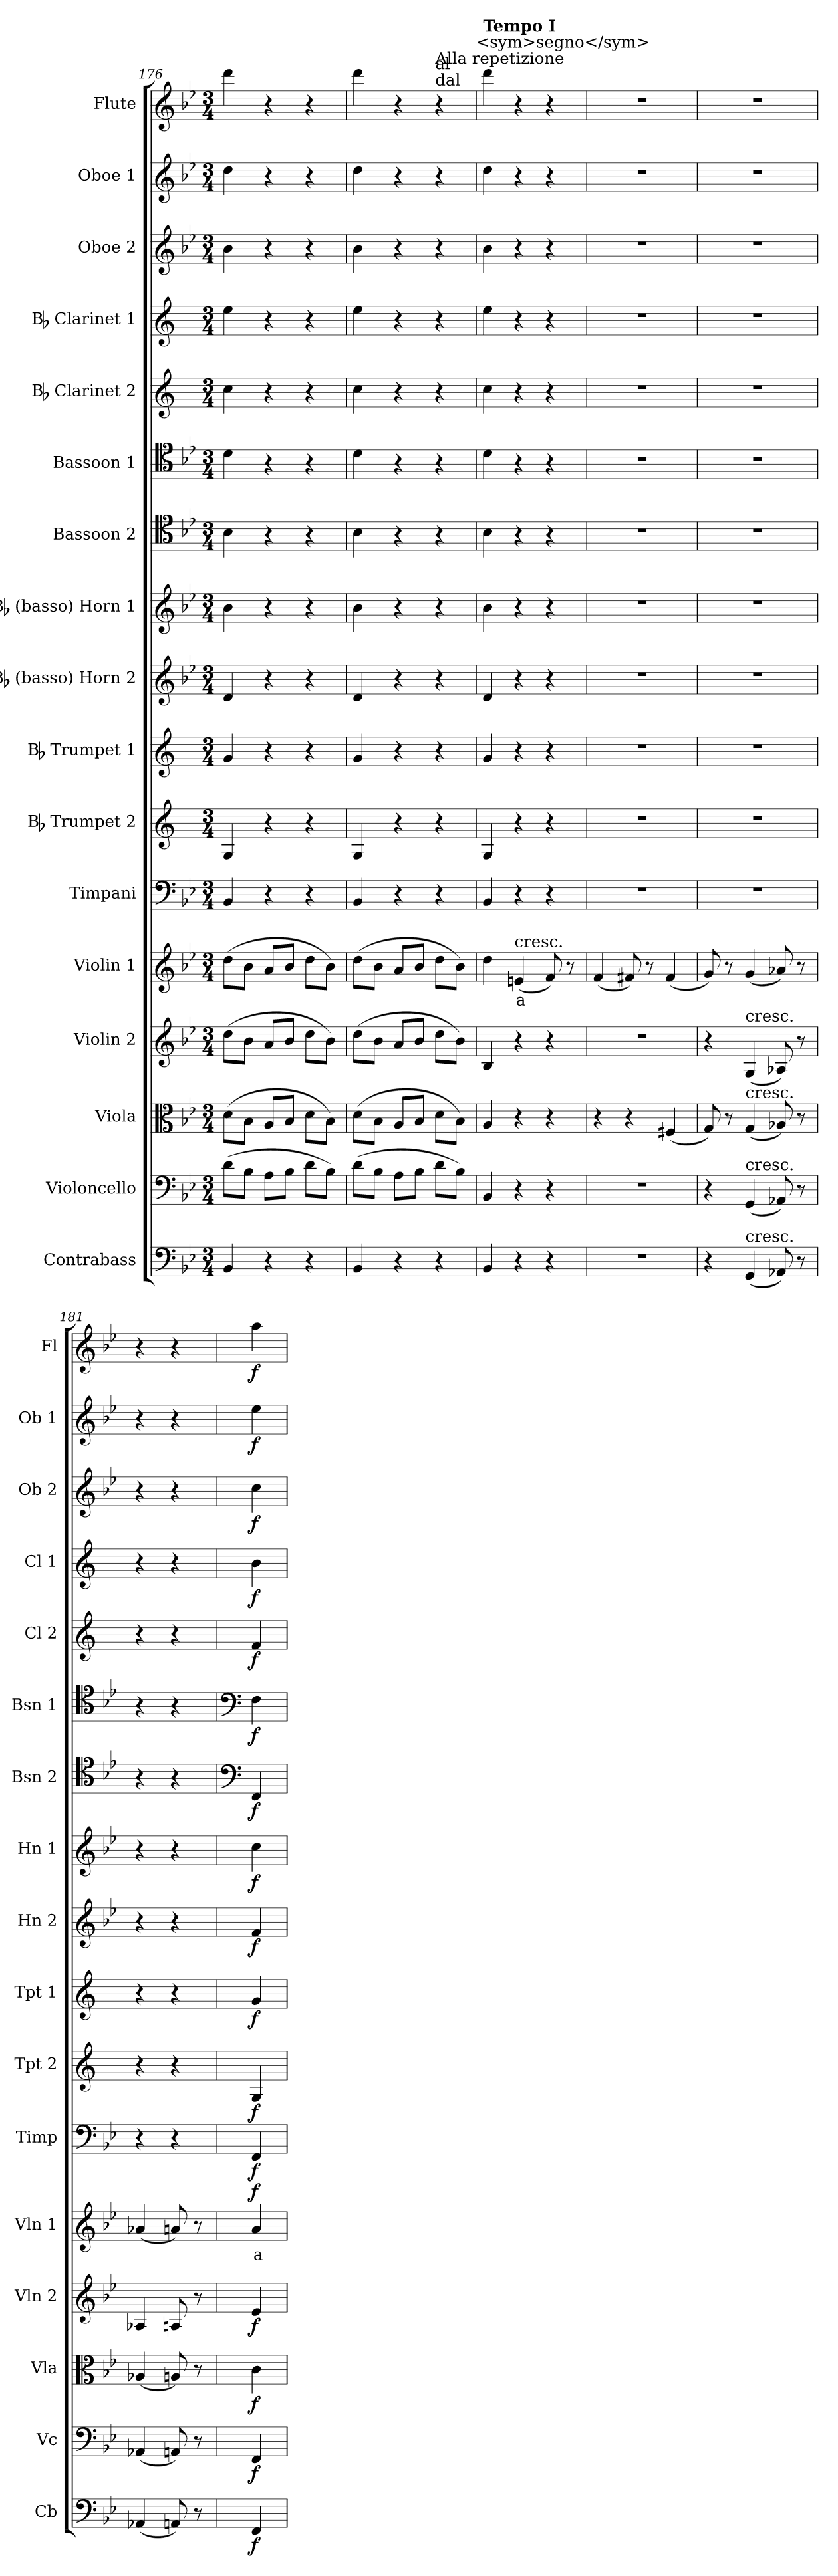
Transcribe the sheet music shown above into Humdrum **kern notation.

**kern	**dynam	**kern	**dynam	**kern	**dynam	**kern	**dynam	**kern	**text	**dynam	**kern	**dynam	**kern	**dynam	**kern	**dynam	**kern	**dynam	**kern	**dynam	**kern	**dynam	**kern	**dynam	**kern	**dynam	**kern	**dynam	**kern	**dynam	**kern	**dynam	**kern	**dynam
*part17	*part17	*part16	*part16	*part15	*part15	*part14	*part14	*part13	*part13	*part13	*part12	*part12	*part11	*part11	*part10	*part10	*part9	*part9	*part8	*part8	*part7	*part7	*part6	*part6	*part5	*part5	*part4	*part4	*part3	*part3	*part2	*part2	*part1	*part1
*staff17	*staff17	*staff16	*staff16	*staff15	*staff15	*staff14	*staff14	*staff13	*staff13	*staff13	*staff12	*staff12	*staff11	*staff11	*staff10	*staff10	*staff9	*staff9	*staff8	*staff8	*staff7	*staff7	*staff6	*staff6	*staff5	*staff5	*staff4	*staff4	*staff3	*staff3	*staff2	*staff2	*staff1	*staff1
*I"Contrabass	*	*I"Violoncello	*	*I"Viola	*	*I"Violin 2	*	*I"Violin 1	*	*	*I"Timpani	*	*I"Bb Trumpet 2	*	*I"Bb Trumpet 1	*	*I"Bb (basso) Horn 2	*	*I"Bb (basso) Horn 1	*	*I"Bassoon 2	*	*I"Bassoon 1	*	*I"Bb Clarinet 2	*	*I"Bb Clarinet 1	*	*I"Oboe 2	*	*I"Oboe 1	*	*I"Flute	*
*I'Cb	*	*I'Vc	*	*I'Vla	*	*I'Vln 2	*	*I'Vln 1	*	*	*I'Timp	*	*I'Tpt 2	*	*I'Tpt 1	*	*I'Hn 2	*	*I'Hn 1	*	*I'Bsn 2	*	*I'Bsn 1	*	*I'Cl 2	*	*I'Cl 1	*	*I'Ob 2	*	*I'Ob 1	*	*I'Fl	*
*clefF4	*	*clefF4	*	*clefC3	*	*clefG2	*	*clefG2	*	*	*clefF4	*	*clefG2	*	*clefG2	*	*clefG2	*	*clefG2	*	*clefC4	*	*clefC4	*	*clefG2	*	*clefG2	*	*clefG2	*	*clefG2	*	*clefG2	*
*ITrd7c12	*	*	*	*	*	*	*	*	*	*	*	*	*ITrd1c2	*	*ITrd1c2	*	*ITrd8c14	*	*ITrd8c14	*	*	*	*	*	*ITrd1c2	*	*ITrd1c2	*	*	*	*	*	*	*
*k[b-e-]	*	*k[b-e-]	*	*k[b-e-]	*	*k[b-e-]	*	*k[b-e-]	*	*	*k[b-e-]	*	*k[b-e-]	*	*k[b-e-]	*	*k[b-e-]	*	*k[b-e-]	*	*k[b-e-]	*	*k[b-e-]	*	*k[b-e-]	*	*k[b-e-]	*	*k[b-e-]	*	*k[b-e-]	*	*k[b-e-]	*
*M3/4	*	*M3/4	*	*M3/4	*	*M3/4	*	*M3/4	*	*	*M3/4	*	*M3/4	*	*M3/4	*	*M3/4	*	*M3/4	*	*M3/4	*	*M3/4	*	*M3/4	*	*M3/4	*	*M3/4	*	*M3/4	*	*M3/4	*
=176	=176	=176	=176	=176	=176	=176	=176	=176	=176	=176	=176	=176	=176	=176	=176	=176	=176	=176	=176	=176	=176	=176	=176	=176	=176	=176	=176	=176	=176	=176	=176	=176	=176	=176
4BBB-/	.	(8d\L	.	(8d\L	.	(8dd\L	.	(8dd\L	.	.	4BB-/	.	4F/	.	4f/	.	4D/	.	4B-\	.	4B-\	.	4d\	.	4b-\	.	4dd\	.	4b-\	.	4dd\	.	4ddd\	.
.	.	8B-\J	.	8B-\J	.	8b-\J	.	8b-\J	.	.	.	.	.	.	.	.	.	.	.	.	.	.	.	.	.	.	.	.	.	.	.	.	.	.
4r	.	8A\L	.	8A/L	.	8a/L	.	8a/L	.	.	4r	.	4r	.	4r	.	4r	.	4r	.	4r	.	4r	.	4r	.	4r	.	4r	.	4r	.	4r	.
.	.	8B-\J	.	8B-/J	.	8b-/J	.	8b-/J	.	.	.	.	.	.	.	.	.	.	.	.	.	.	.	.	.	.	.	.	.	.	.	.	.	.
4r	.	8d\L	.	8d\L	.	8dd\L	.	8dd\L	.	.	4r	.	4r	.	4r	.	4r	.	4r	.	4r	.	4r	.	4r	.	4r	.	4r	.	4r	.	4r	.
.	.	8B-\J)	.	8B-\J)	.	8b-\J)	.	8b-\J)	.	.	.	.	.	.	.	.	.	.	.	.	.	.	.	.	.	.	.	.	.	.	.	.	.	.
=177	=177	=177	=177	=177	=177	=177	=177	=177	=177	=177	=177	=177	=177	=177	=177	=177	=177	=177	=177	=177	=177	=177	=177	=177	=177	=177	=177	=177	=177	=177	=177	=177	=177	=177
4BBB-/	.	(8d\L	.	(8d\L	.	(8dd\L	.	(8dd\L	.	.	4BB-/	.	4F/	.	4f/	.	4D/	.	4B-\	.	4B-\	.	4d\	.	4b-\	.	4dd\	.	4b-\	.	4dd\	.	4ddd\	.
.	.	8B-\J	.	8B-\J	.	8b-\J	.	8b-\J	.	.	.	.	.	.	.	.	.	.	.	.	.	.	.	.	.	.	.	.	.	.	.	.	.	.
4r	.	8A\L	.	8A/L	.	8a/L	.	8a/L	.	.	4r	.	4r	.	4r	.	4r	.	4r	.	4r	.	4r	.	4r	.	4r	.	4r	.	4r	.	4r	.
.	.	8B-\J	.	8B-/J	.	8b-/J	.	8b-/J	.	.	.	.	.	.	.	.	.	.	.	.	.	.	.	.	.	.	.	.	.	.	.	.	.	.
!	!	!	!	!	!	!	!	!	!	!	!	!	!	!	!	!	!	!	!	!	!	!	!	!	!	!	!	!	!	!	!	!	!LO:TX:a:t=Alla repetizione	!
!	!	!	!	!	!	!	!	!	!	!	!	!	!	!	!	!	!	!	!	!	!	!	!	!	!	!	!	!	!	!	!	!	!LO:TX:a:t=dal	!
!	!	!	!	!	!	!	!	!	!	!	!	!	!	!	!	!	!	!	!	!	!	!	!	!	!	!	!	!	!	!	!	!	!LO:TX:a:t=al	!
4r	.	8d\L	.	8d\L	.	8dd\L	.	8dd\L	.	.	4r	.	4r	.	4r	.	4r	.	4r	.	4r	.	4r	.	4r	.	4r	.	4r	.	4r	.	4r	.
.	.	8B-\J)	.	8B-\J)	.	8b-\J)	.	8b-\J)	.	.	.	.	.	.	.	.	.	.	.	.	.	.	.	.	.	.	.	.	.	.	.	.	.	.
!	!	!	!	!	!	!	!	!	!	!	!	!	!	!	!	!	!	!	!	!	!	!	!	!	!	!	!	!	!	!	!	!	!LO:TX:a:t=<sym>segno</sym>	!
=178	=178	=178	=178	=178	=178	=178	=178	=178	=178	=178	=178	=178	=178	=178	=178	=178	=178	=178	=178	=178	=178	=178	=178	=178	=178	=178	=178	=178	=178	=178	=178	=178	=178	=178
*	*	*	*	*	*	*	*	*	*	*	*	*	*	*	*	*	*	*	*	*	*	*	*	*	*	*	*	*	*	*	*	*	*MM300	*
!	!	!	!	!	!	!	!	!	!	!	!	!	!	!	!	!	!	!	!	!	!	!	!	!	!	!	!	!	!	!	!	!	!LO:TX:a:B:t=Tempo I	!
4BBB-/	.	4BB-/	.	4A/	.	4B-/	.	4dd\	.	.	4BB-/	.	4F/	.	4f/	.	4D/	.	4B-\	.	4B-\	.	4d\	.	4b-\	.	4dd\	.	4b-\	.	4dd\	.	4ddd\	.
!	!	!	!	!	!	!	!	!LO:TX:a:t=cresc.	!	!	!	!	!	!	!	!	!	!	!	!	!	!	!	!	!	!	!	!	!	!	!	!	!	!
!	!	!	!	!	!	!	!	!	!LO:LY:b:color=#FF0000	!	!	!	!	!	!	!	!	!	!	!	!	!	!	!	!	!	!	!	!	!	!	!	!	!
4r	.	4r	.	4r	.	4r	.	(4en/	a	.	4r	.	4r	.	4r	.	4r	.	4r	.	4r	.	4r	.	4r	.	4r	.	4r	.	4r	.	4r	.
4r	.	4r	.	4r	.	4r	.	8f/)	.	.	4r	.	4r	.	4r	.	4r	.	4r	.	4r	.	4r	.	4r	.	4r	.	4r	.	4r	.	4r	.
.	.	.	.	.	.	.	.	8r	.	.	.	.	.	.	.	.	.	.	.	.	.	.	.	.	.	.	.	.	.	.	.	.	.	.
=179	=179	=179	=179	=179	=179	=179	=179	=179	=179	=179	=179	=179	=179	=179	=179	=179	=179	=179	=179	=179	=179	=179	=179	=179	=179	=179	=179	=179	=179	=179	=179	=179	=179	=179
2.r	.	2.r	.	4r	.	2.r	.	(4f/	.	.	2.r	.	2.r	.	2.r	.	2.r	.	2.r	.	2.r	.	2.r	.	2.r	.	2.r	.	2.r	.	2.r	.	2.r	.
.	.	.	.	4r	.	.	.	8f#X/)	.	.	.	.	.	.	.	.	.	.	.	.	.	.	.	.	.	.	.	.	.	.	.	.	.	.
.	.	.	.	.	.	.	.	8r	.	.	.	.	.	.	.	.	.	.	.	.	.	.	.	.	.	.	.	.	.	.	.	.	.	.
.	.	.	.	(4F#X/	.	.	.	(4f#/	.	.	.	.	.	.	.	.	.	.	.	.	.	.	.	.	.	.	.	.	.	.	.	.	.	.
!!LO:PB:g=z
=180	=180	=180	=180	=180	=180	=180	=180	=180	=180	=180	=180	=180	=180	=180	=180	=180	=180	=180	=180	=180	=180	=180	=180	=180	=180	=180	=180	=180	=180	=180	=180	=180	=180	=180
4r	.	4r	.	8G/)	.	4r	.	8g/)	.	.	2.r	.	2.r	.	2.r	.	2.r	.	2.r	.	2.r	.	2.r	.	2.r	.	2.r	.	2.r	.	2.r	.	2.r	.
.	.	.	.	8r	.	.	.	8r	.	.	.	.	.	.	.	.	.	.	.	.	.	.	.	.	.	.	.	.	.	.	.	.	.	.
!	!	!	!	!	!	!LO:TX:a:t=cresc.	!	!	!	!	!	!	!	!	!	!	!	!	!	!	!	!	!	!	!	!	!	!	!	!	!	!	!	!
!	!	!	!	!LO:TX:a:t=cresc.	!	!	!	!	!	!	!	!	!	!	!	!	!	!	!	!	!	!	!	!	!	!	!	!	!	!	!	!	!	!
!	!	!LO:TX:a:t=cresc.	!	!	!	!	!	!	!	!	!	!	!	!	!	!	!	!	!	!	!	!	!	!	!	!	!	!	!	!	!	!	!	!
!LO:TX:a:t=cresc.	!	!	!	!	!	!	!	!	!	!	!	!	!	!	!	!	!	!	!	!	!	!	!	!	!	!	!	!	!	!	!	!	!	!
(4GGG/	.	(4GG/	.	(4G/	.	(4G/	.	(4g/	.	.	.	.	.	.	.	.	.	.	.	.	.	.	.	.	.	.	.	.	.	.	.	.	.	.
8AAA-X/)	.	8AA-X/)	.	8A-X/)	.	8A-X/)	.	8a-X/)	.	.	.	.	.	.	.	.	.	.	.	.	.	.	.	.	.	.	.	.	.	.	.	.	.	.
8r	.	8r	.	8r	.	8r	.	8r	.	.	.	.	.	.	.	.	.	.	.	.	.	.	.	.	.	.	.	.	.	.	.	.	.	.
=181	=181	=181	=181	=181	=181	=181	=181	=181	=181	=181	=181	=181	=181	=181	=181	=181	=181	=181	=181	=181	=181	=181	=181	=181	=181	=181	=181	=181	=181	=181	=181	=181	=181	=181
(4AAA-X/	.	(4AA-X/	.	(4A-X/	.	4A-X/	.	(4a-X/	.	.	4r	.	4r	.	4r	.	4r	.	4r	.	4r	.	4r	.	4r	.	4r	.	4r	.	4r	.	4r	.
8AAAn/)	.	8AAn/)	.	8An/)	.	8An/	.	8an/)	.	.	4r	.	4r	.	4r	.	4r	.	4r	.	4r	.	4r	.	4r	.	4r	.	4r	.	4r	.	4r	.
8r	.	8r	.	8r	.	8r	.	8r	.	.	.	.	.	.	.	.	.	.	.	.	.	.	.	.	.	.	.	.	.	.	.	.	.	.
=182	=182	=182	=182	=182	=182	=182	=182	=182	=182	=182	=182	=182	=182	=182	=182	=182	=182	=182	=182	=182	=182	=182	=182	=182	=182	=182	=182	=182	=182	=182	=182	=182	=182	=182
*	*	*	*	*	*	*	*	*	*	*	*	*	*	*	*	*	*	*	*	*	*clefF4	*	*clefF4	*	*	*	*	*	*	*	*	*	*	*
!	!LO:DY:b	!	!LO:DY:b	!	!LO:DY:b	!	!LO:DY:b	!	!LO:LY:b:color=#FF0000	!LO:DY:b	!	!LO:DY:b	!	!LO:DY:b	!	!LO:DY:b	!	!LO:DY:b	!	!LO:DY:b	!	!LO:DY:b	!	!LO:DY:b	!	!LO:DY:b	!	!LO:DY:b	!	!LO:DY:b	!	!LO:DY:b	!	!LO:DY:b
4FFF/	f	4FF/	f	4c\	f	4e-/	f	4a/	a	f	4FF/	f	4F/	f	4f/	f	4F/	f	4c\	f	4FF/	f	4F\	f	4e-/	f	4a\	f	4cc\	f	4ee-\	f	4aa\	f
=	=	=	=	=	=	=	=	=	=	=	=	=	=	=	=	=	=	=	=	=	=	=	=	=	=	=	=	=	=	=	=	=	=	=
*-	*-	*-	*-	*-	*-	*-	*-	*-	*-	*-	*-	*-	*-	*-	*-	*-	*-	*-	*-	*-	*-	*-	*-	*-	*-	*-	*-	*-	*-	*-	*-	*-	*-	*-
